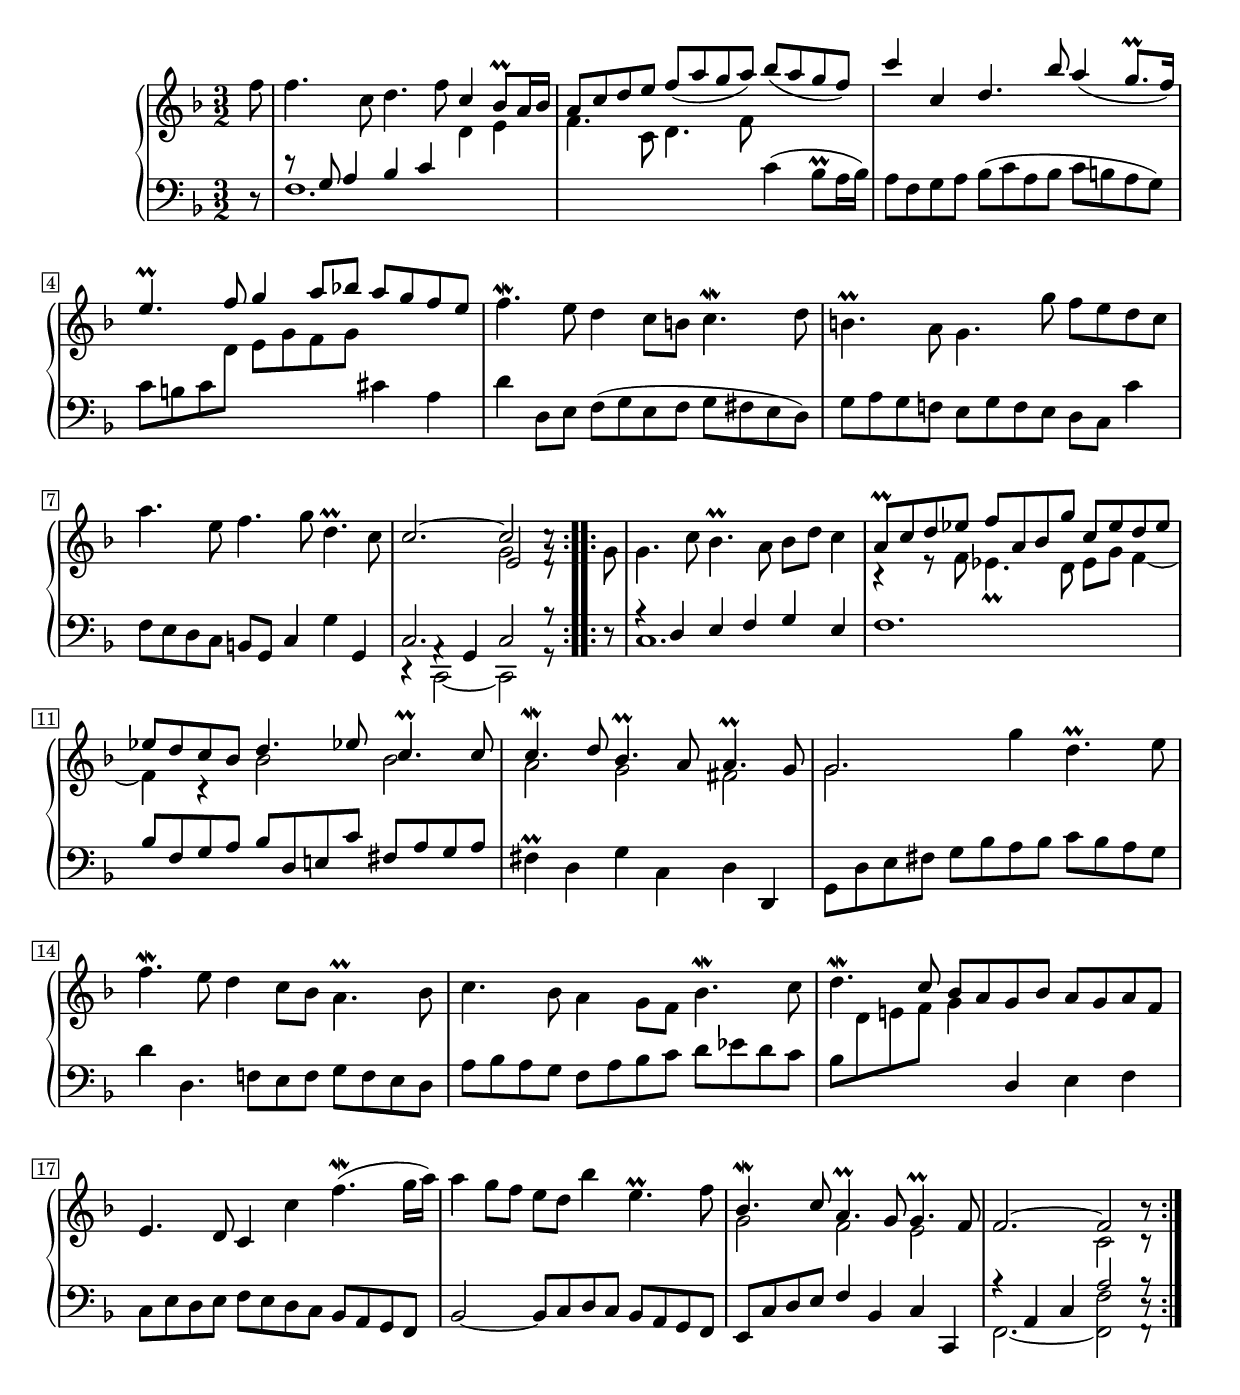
\version "2.24.3"

Global = {
  \key f \major
  \time 3/2
  \include "../global.ly"
}

Upper = \relative c'' {
  \clef treble
  \Global
  \partial 8
  \repeat volta 4 {
    f8
  | f4. c8  d4. f8  \once \stemUp c4 bes8\prall a16 bes
  | { \stemUp a8 c d e }  f( a g a)  bes( a g f)
  | c'4 c,4  d4. bes'8  a4( g8.\prall f16)
  | e4.\prall f8  g4 a8 bes  a g f e
  %5
  | { \stemDown f4.\mordent e8  d4 c8 b!  c4.\mordent d8 }
  | b!4.\prall a8  g4. g'8  f e d c
  | a'4. e8  f4. g8  d4.\prall c8
  | << c2.~ \\ { } >>  << { c2 c8\rest } \\ { g2 g8\rest } \\ { e2 d8\rest } >>
  }
  \repeat volta 4 {
    g8
  | g4. c8  bes4.\prall a8  bes8 d c4
  %10
  | << { a8\prall c d ees  f a, bes g'  c, ees d ees } \\ { r4 r8 f,  ees4.\prall d8  ees8 g f4~ } >>
  | << { ees'8 d c bes  d4. ees8  c4.\prall c8 } \\ { f,4 r4  bes2  bes2 } >>
  | << { c4.\mordent d8  bes4.\prall a8  a4.\prall g8 } \\ { a2  g2 fis2 } >>
  | << g2. \\ g2. >> g'4 d4.\prall e8
  | f4.\mordent e8  d4 c8 bes  a4.\prall bes8
  %15
  | c4. bes8  a4 g8 f  bes4.\mordent c8
  | d4.\mordent { \stemUp c8  bes8 a g bes  a g a f }
  | e4. d8  c4 { \stemDown c'  f4.\mordent( g16 a) }
  | { \stemDown a4 g8 f  e8 d bes'4  e,4.\prall f8 }
  | << { bes,4.\mordent c8  a4.\prall g8  g4.\prall f8 } \\ { g2 f e }>>
  %20
  | << f2.~ \\ { } >> << { f2 b8\rest } \\ { c,2 c8\rest } >>
  }
}

Lower = \relative c {
  \clef bass
  \Global
  \partial 8
  \repeat volta 4 {
    r8
  | <<
    {
      r8 g'8 a4
      bes4 c
      \change Staff = "upper" {
        \stemDown d e
      }
    }
      \\ f,1.
    >>
  | \change Staff = "upper" {
      \stemDown f'4. c8 d4. f8
    }
    \change Staff = "lower" {
      \stemDown c4( bes8\prall a16 bes)
    }
  | a8 f g a  bes( c a bes  c b! a g)
  | c8 b! c
    \change Staff = "upper" {
      d  e g f g
    }
    \change Staff = "lower" {
      cis,4 a
    }
  %5
  | d4 d,8 e  f8( g e f  g fis e d)
  | g8 a g f!  e g f e  d8 c  c'4
  | f,8 e d c  { \stemUp b!8 g c4 }  \once \stemDown g'4 g,4
  | << { c2. c2 r8 } \\ { r4 << { a4\rest g } \\ c,2~ >>  c2  r8 } >>
  }
  \repeat volta 2 {
    r8
  | << { a''4\rest d,  e f  g e } \\ c1. >>
  %10
  | f1.
  | bes8 f g a  bes d, e! c' fis, a g a
  | { \stemDown fis4\prall d  g c,  d } \once \stemUp d,
  | g8 d' e fis  g bes a bes  c bes a g
  | d'4 d,4.  f8 e f  g f e d
  %15
  | a'8 bes a g  f a bes c  d ees d c
  | bes8
    \change Staff = "upper" {
      d e! f  g4
    }
    \change Staff = "lower" {
      \once \stemUp d,  e f
    }
  | c8 e d e  f e d c  { \stemUp bes a g f }
  | bes2~  bes8 c d c  bes a g f
  | e8 c' d e  f4 { \stemUp bes,  c } c,
  %20
  | << { r4 a' c << a'2 \\ f2 >> }
       \\ { f,2.~ f2 } >>
    << a'8\rest \\ d,8\rest \\ f,8\rest >>
  }
}

\score {
  \new PianoStaff
  <<
    \accidentalStyle Score.piano
    \context Staff = "upper" <<
      \set Staff.midiInstrument = #"acoustic grand"
      \Global
      \clef treble
      \Upper
    >>
    \context Staff = "lower" <<
      \set Staff.midiInstrument = #"acoustic grand"
      \Global
      \clef bass
      \Lower
    >>
  >>
  \header {
    title = "Courante"
  }
  \layout {
    \context {
      \PianoStaff
      \override Parentheses.font-size = #-2
      \override TextScript.font-shape = #'italic
      \override TextScript.font-size = #-1
    }
  }
  \midi {
    \tempo 2 = 90
  }
}
